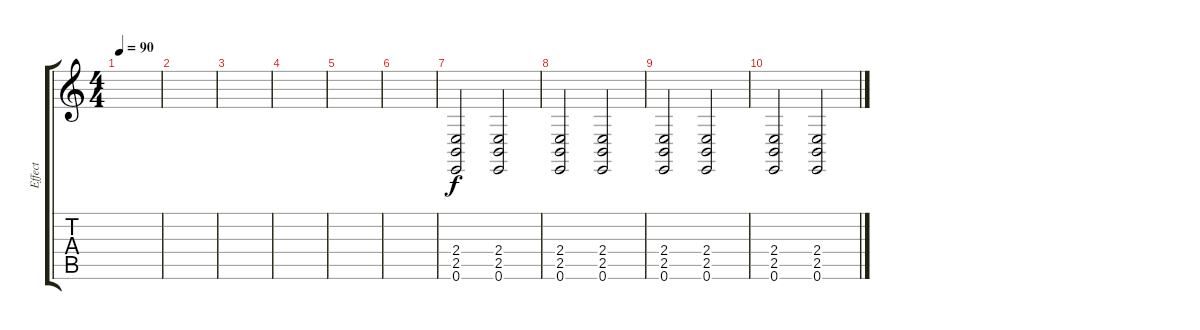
\track ("Effect" "Effect") {instrument synthbrass1}
\staff {score tabs}
\tuning (E4 B3 G3 D3 A2 E2) {hide}
\ts (4 4)
\tempo 90
\clef g2
\ks c
|
|
|
|
|
|
(2.4 2.5 0.6).2{volume 9 instrument seashore} (2.4 2.5 0.6).2 |
(2.4 2.5 0.6).2{volume 11 instrument seashore} (2.4 2.5 0.6).2 |
(2.4 2.5 0.6).2{volume 11 instrument seashore} (2.4 2.5 0.6).2 |
(2.4 2.5 0.6).2{volume 11 instrument seashore} (2.4 2.5 0.6).2
